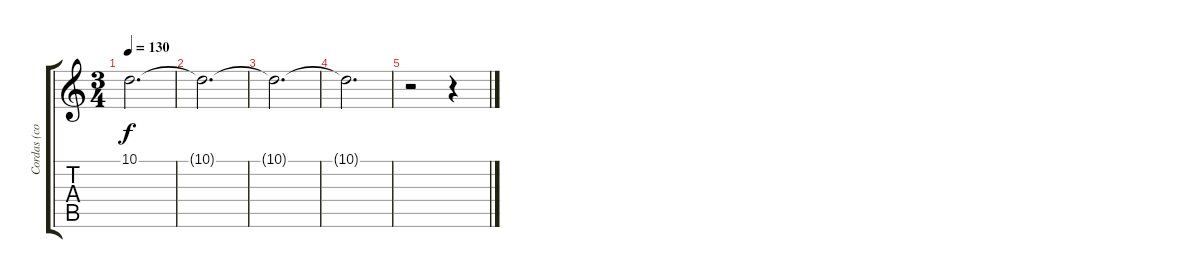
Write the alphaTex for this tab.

\track ("Cordas (coral)" "Cordas (co") {instrument choiraahs}
\staff {score tabs}
\tuning (E4 B3 G3 D3 A2 E2) {hide}
\ts (3 4)
\tempo 130
\clef g2
\ks c
10.1{t}.2{d dy f} |
10.1{t}.2{d} |
10.1{t}.2{d} |
10.1{t}.2{d} |
r.2 r.4
